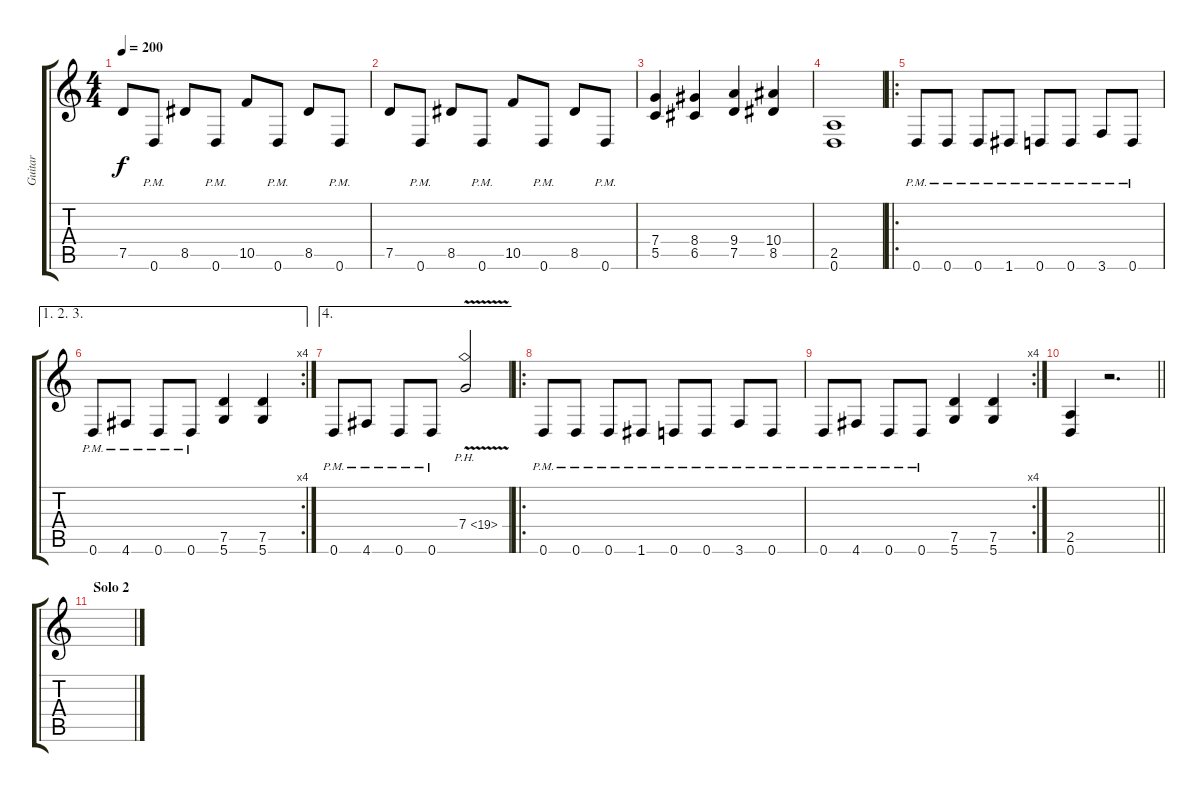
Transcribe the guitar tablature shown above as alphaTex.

\track ("Guitar" "Guitar") {instrument overdrivenguitar}
\staff {score tabs}
\tuning (D4 A3 F3 C3 G2 D2) {hide}
\ts (4 4)
\tempo 200
\clef g2
\ks c
7.5.8{dy f} 0.6{pm}.8 8.5.8 0.6{pm}.8 10.5.8 0.6{pm}.8 8.5.8 0.6{pm}.8 |
7.5.8 0.6{pm}.8 8.5.8 0.6{pm}.8 10.5.8 0.6{pm}.8 8.5.8 0.6{pm}.8 |
(7.4 5.5).4 (8.4 6.5).4 (9.4 7.5).4 (10.4 8.5).4 |
(2.5 0.6).1 |
\ro
0.6{pm}.8 0.6{pm}.8 0.6{pm}.8 1.6{pm}.8 0.6{pm}.8 0.6{pm}.8 3.6{pm}.8 0.6{pm}.8 |
\ae (1 2 3)
\rc 4
0.6{pm}.8 4.6{pm}.8 0.6{pm}.8 0.6{pm}.8 (7.5 5.6).4 (7.5 5.6).4 |
\ae 4
0.6{pm}.8 4.6{pm}.8 0.6{pm}.8 0.6{pm}.8 7.4{ph 12 v}.2 |
\ro
0.6{pm}.8 0.6{pm}.8 0.6{pm}.8 1.6{pm}.8 0.6{pm}.8 0.6{pm}.8 3.6{pm}.8 0.6{pm}.8 |
\rc 4
0.6{pm}.8 4.6{pm}.8 0.6{pm}.8 0.6{pm}.8 (7.5 5.6).4 (7.5 5.6).4 |
\barLineRight lightlight
(2.5 0.6).4 r.2{d} |
\section ("" "Solo 2")
